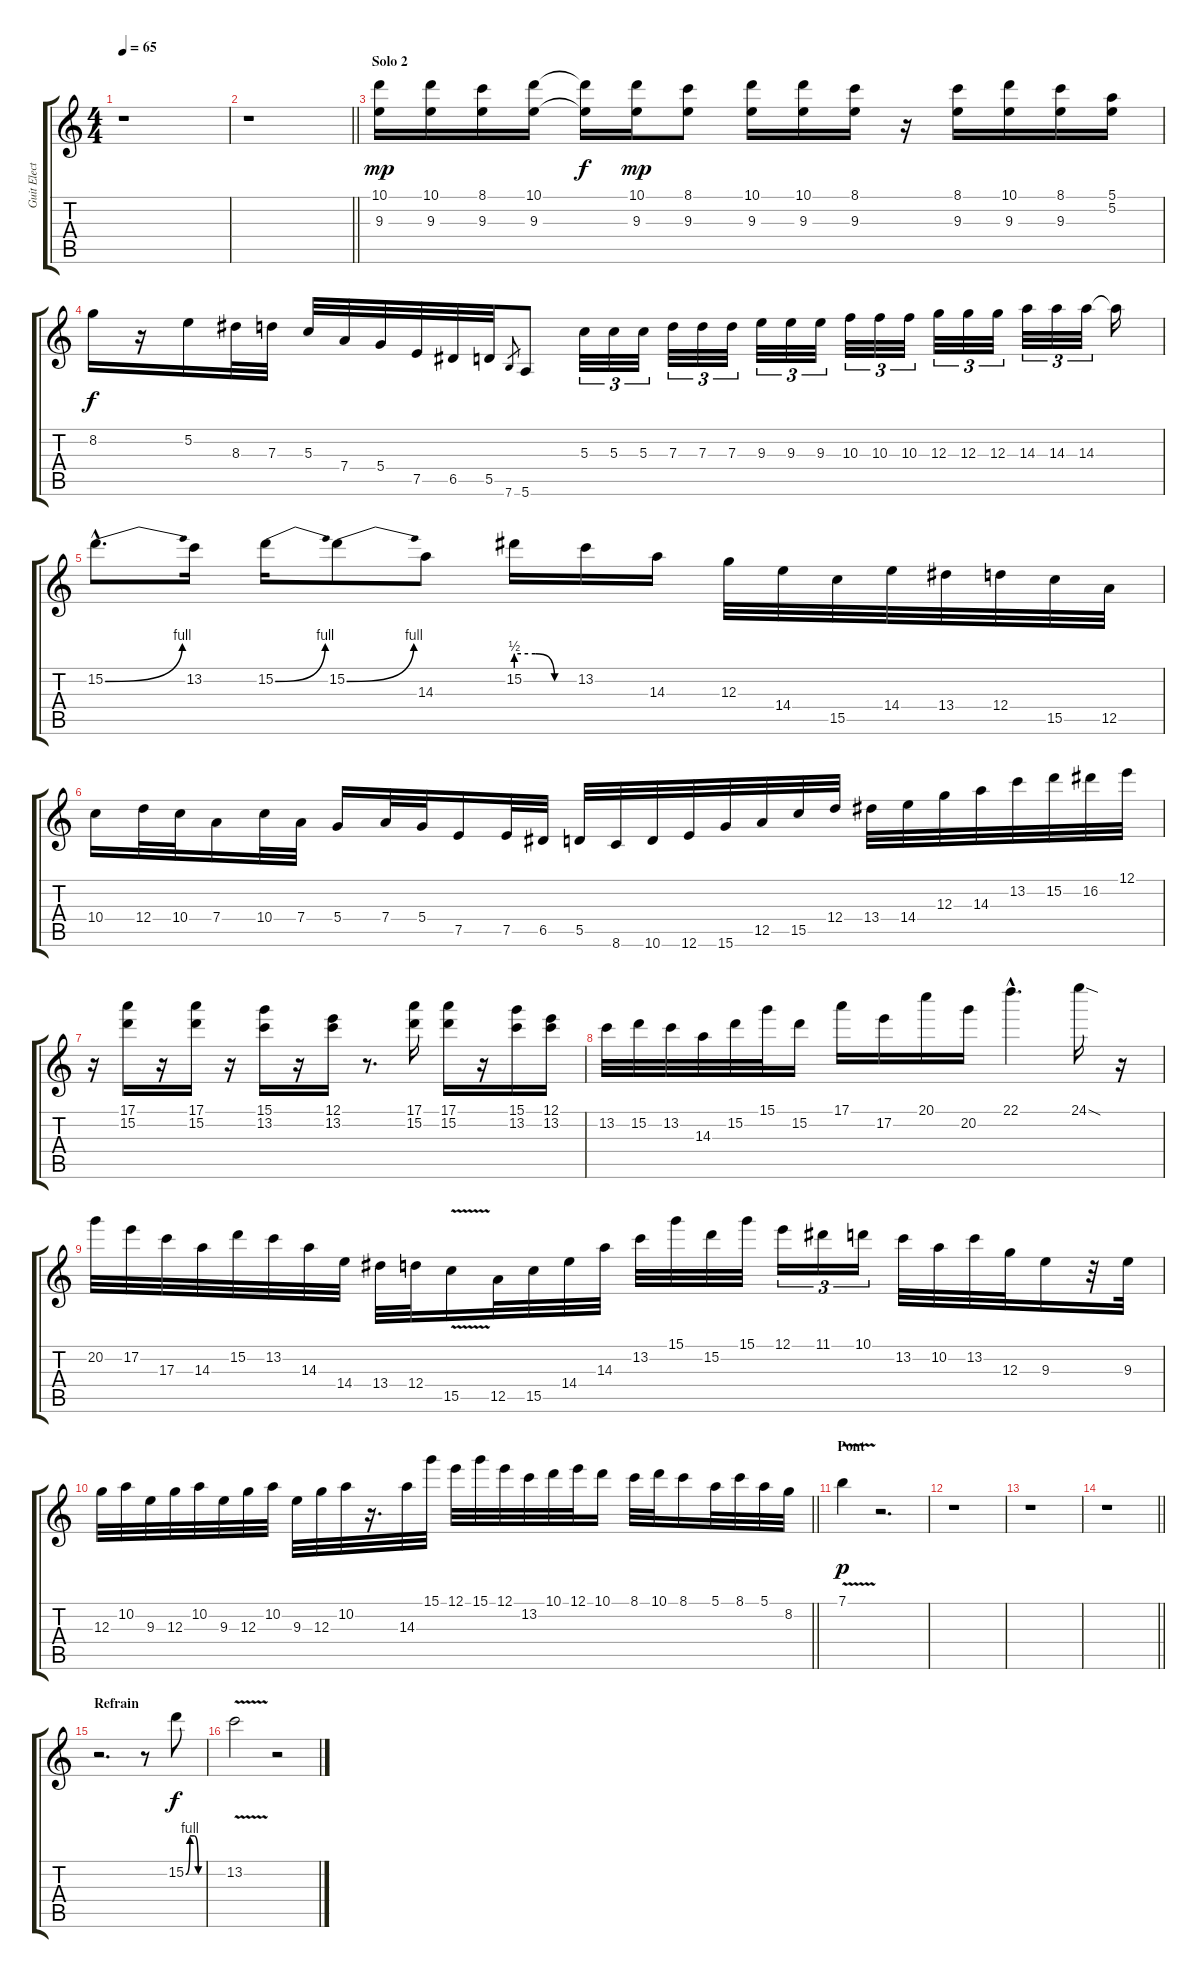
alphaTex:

\track ("Guit Electric" "Guit Elect") {instrument overdrivenguitar}
\staff {score tabs}
\tuning (E4 B3 G3 D3 A2 E2) {hide}
\ts (4 4)
\tempo 65
\clef g2
\ks c
r.1{dy f} |
\barLineRight lightlight
r.1 |
\section ("" "Solo 2")
(10.1 9.3).16{dy mp volume 15} (10.1 9.3).16 (8.1 9.3).16 (10.1 9.3).16 (10.1{t} 9.3{t}).16{dy f} (10.1 9.3).16{dy mp} (8.1 9.3).8 (10.1 9.3).16 (10.1 9.3).16 (8.1 9.3).16 r.16 (8.1 9.3).16 (10.1 9.3).16 (8.1 9.3).16 (5.1 5.2).16 |
8.2.16{dy f} r.16 5.2.16 8.3.32 7.3.32 5.3.32 7.4.32 5.4.32 7.5.32 6.5.32 5.5.32 7.6.8{gr} 5.6.8 5.3.32{tu (3 2)} 5.3.32{tu (3 2)} 5.3.32{tu (3 2)} 7.3.32{tu (3 2)} 7.3.32{tu (3 2)} 7.3.32{tu (3 2)} 9.3.32{tu (3 2)} 9.3.32{tu (3 2)} 9.3.32{tu (3 2)} 10.3.32{tu (3 2)} 10.3.32{tu (3 2)} 10.3.32{tu (3 2)} 12.3.32{tu (3 2)} 12.3.32{tu (3 2)} 12.3.32{tu (3 2)} 14.3.32{tu (3 2)} 14.3.32{tu (3 2)} 14.3.32{tu (3 2)} 14.3{t}.16 |
15.2{be (bend 0 0 60 4) hac}.8{d} 13.2.16 15.2{be (bend 0 0 60 4)}.16 15.2{be (bend 0 0 60 4)}.8 14.3.8 15.2{be (custom 0 2 20 2 40 0 60 0)}.16 13.2.16 14.3.16 12.3.32 14.4.32 15.5.32 14.4.32 13.4.32 12.4.32 15.5.32 12.5.32 |
10.4.16 12.4.32 10.4.32 7.4.16 10.4.32 7.4.32 5.4.16 7.4.32 5.4.32 7.5.16 7.5.32 6.5.32 5.5.32 8.6.32 10.6.32 12.6.32 15.6.32 12.5.32 15.5.32 12.4.32 13.4.32 14.4.32 12.3.32 14.3.32 13.2.32 15.2.32 16.2.32 12.1.32 |
r.16 (17.1 15.2).16 r.16 (17.1 15.2).16 r.16 (15.1 13.2).16 r.16 (12.1 13.2).16 r.8{d} (17.1 15.2).16 (17.1 15.2).16 r.16 (15.1 13.2).16 (12.1 13.2).16 |
13.2.32 15.2.32 13.2.32 14.3.32 15.2.32 15.1.32 15.2.16 17.1.16 17.2.16 20.1.16 20.2.16 22.1{hac}.4{d} 24.1{sod}.16 r.16 |
20.2.32 17.2.32 17.3.32 14.3.32 15.2.32 13.2.32 14.3.32 14.4.32 13.4.32 12.4.32 15.5{v}.16 12.5.32 15.5.32 14.4.32 14.3.32 13.2.32 15.1.32 15.2.32 15.1.32 12.1.16{tu (3 2)} 11.1.16{tu (3 2)} 10.1.16{tu (3 2)} 13.2.32 10.2.32 13.2.32 12.3.32 9.3.16 r.32 9.3.32 |
\barLineRight lightlight
12.3.32 10.2.32 9.3.32 12.3.32 10.2.32 9.3.32 12.3.32 10.2.32 9.3.32 12.3.32 10.2.32 r.16{d} 14.3.32 15.1.32 12.1.32 15.1.32 12.1.32 13.2.32 10.1.32 12.1.32 10.1.16 8.1.32 10.1.32 8.1.16 5.1.32 8.1.32 5.1.32 8.2.32 |
\section ("" "Pont")
7.1{v}.4{dy p} r.2{d} |
r.1 |
r.1 |
\barLineRight lightlight
r.1 |
\section ("" "Refrain")
r.2{d} r.8 15.2{be (custom 0 0 15 4 30 4 45 0 60 0)}.8{dy f} |
13.2{v}.2{volume 9} r.2
